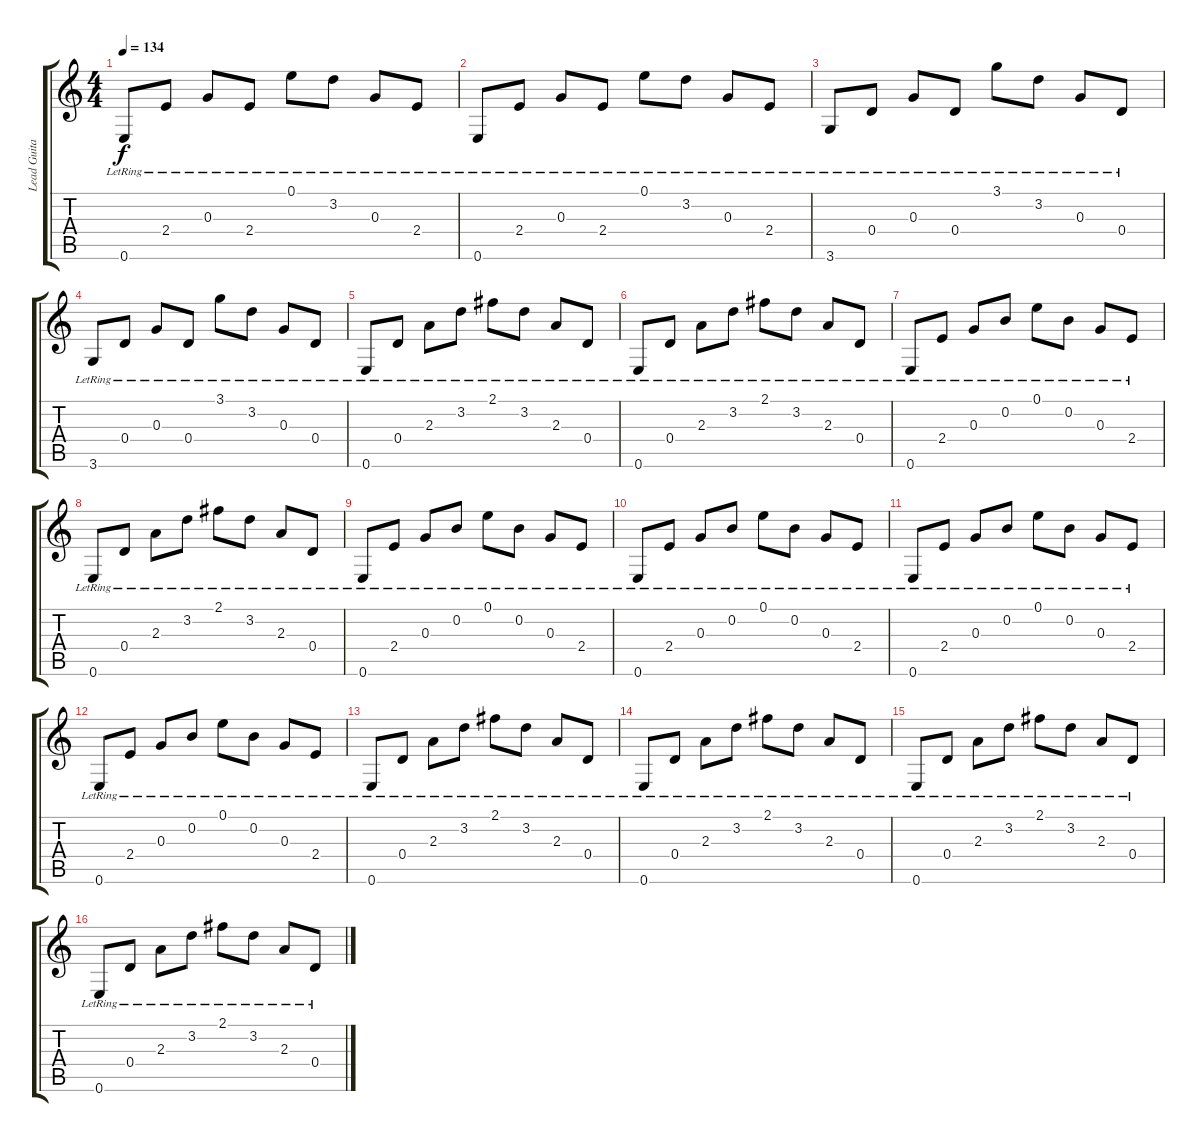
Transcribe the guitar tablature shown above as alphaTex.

\track ("Lead Guitar" "Lead Guita") {instrument distortionguitar}
\staff {score tabs}
\tuning (E4 B3 G3 D3 A2 E2) {hide}
\ts (4 4)
\tempo 134
\clef g2
\ks c
0.6{lr}.8{dy f} 2.4{lr}.8 0.3{lr}.8 2.4{lr}.8 0.1{lr}.8 3.2{lr}.8 0.3{lr}.8 2.4{lr}.8 |
0.6{lr}.8 2.4{lr}.8 0.3{lr}.8 2.4{lr}.8 0.1{lr}.8 3.2{lr}.8 0.3{lr}.8 2.4{lr}.8 |
3.6{lr}.8 0.4{lr}.8 0.3{lr}.8 0.4{lr}.8 3.1{lr}.8 3.2{lr}.8 0.3{lr}.8 0.4{lr}.8 |
3.6{lr}.8 0.4{lr}.8 0.3{lr}.8 0.4{lr}.8 3.1{lr}.8 3.2{lr}.8 0.3{lr}.8 0.4{lr}.8 |
0.6{lr}.8 0.4{lr}.8 2.3{lr}.8 3.2{lr}.8 2.1{lr}.8 3.2{lr}.8 2.3{lr}.8 0.4{lr}.8 |
0.6{lr}.8 0.4{lr}.8 2.3{lr}.8 3.2{lr}.8 2.1{lr}.8 3.2{lr}.8 2.3{lr}.8 0.4{lr}.8 |
0.6{lr}.8 2.4{lr}.8 0.3{lr}.8 0.2{lr}.8 0.1{lr}.8 0.2{lr}.8 0.3{lr}.8 2.4{lr}.8 |
0.6{lr}.8 0.4{lr}.8 2.3{lr}.8 3.2{lr}.8 2.1{lr}.8 3.2{lr}.8 2.3{lr}.8 0.4{lr}.8 |
0.6{lr}.8 2.4{lr}.8 0.3{lr}.8 0.2{lr}.8 0.1{lr}.8 0.2{lr}.8 0.3{lr}.8 2.4{lr}.8 |
0.6{lr}.8 2.4{lr}.8 0.3{lr}.8 0.2{lr}.8 0.1{lr}.8 0.2{lr}.8 0.3{lr}.8 2.4{lr}.8 |
0.6{lr}.8 2.4{lr}.8 0.3{lr}.8 0.2{lr}.8 0.1{lr}.8 0.2{lr}.8 0.3{lr}.8 2.4{lr}.8 |
0.6{lr}.8 2.4{lr}.8 0.3{lr}.8 0.2{lr}.8 0.1{lr}.8 0.2{lr}.8 0.3{lr}.8 2.4{lr}.8 |
0.6{lr}.8 0.4{lr}.8 2.3{lr}.8 3.2{lr}.8 2.1{lr}.8 3.2{lr}.8 2.3{lr}.8 0.4{lr}.8 |
0.6{lr}.8 0.4{lr}.8 2.3{lr}.8 3.2{lr}.8 2.1{lr}.8 3.2{lr}.8 2.3{lr}.8 0.4{lr}.8 |
0.6{lr}.8 0.4{lr}.8 2.3{lr}.8 3.2{lr}.8 2.1{lr}.8 3.2{lr}.8 2.3{lr}.8 0.4{lr}.8 |
0.6{lr}.8 0.4{lr}.8 2.3{lr}.8 3.2{lr}.8 2.1{lr}.8 3.2{lr}.8 2.3{lr}.8 0.4{lr}.8
